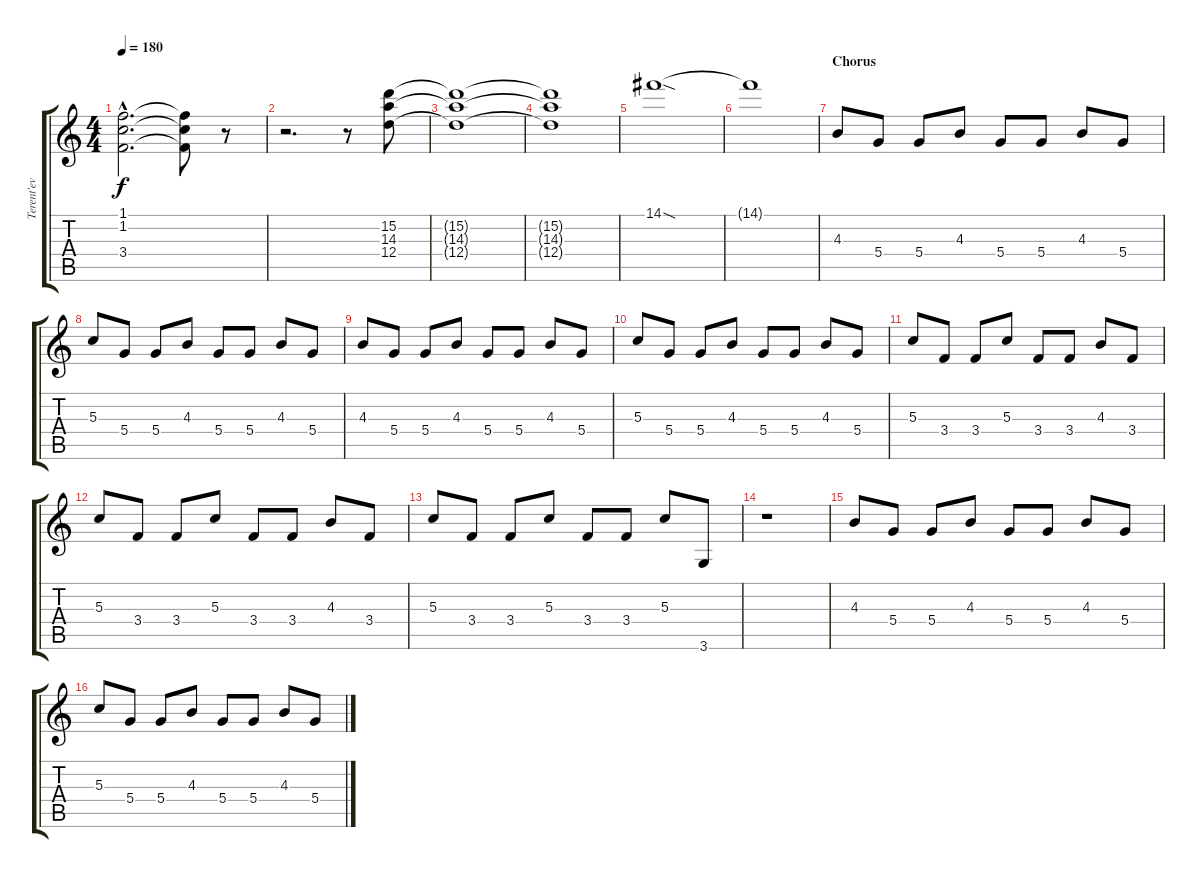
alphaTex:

\track ("Terent'ev" "Terent'ev") {instrument distortionguitar}
\staff {score tabs}
\tuning (E4 B3 G3 D3 A2 E2) {hide}
\ts (4 4)
\tempo 180
\clef g2
\ks c
(1.1{hac t} 1.2{hac t} 3.4{hac t}).2{d dy f} (1.1{t} 1.2{t} 3.4{t}).8 r.8 |
r.2{d} r.8 (15.2 14.3 12.4).8 |
(15.2{t} 14.3{t} 12.4{t}).1 |
(15.2{t} 14.3{t} 12.4{t}).1 |
14.1{sod}.1{balance 9 instrument overdrivenguitar} |
14.1{t}.1 |
\section ("" "Chorus")
4.3.8 5.4.8 5.4.8 4.3.8 5.4.8 5.4.8 4.3.8 5.4.8 |
5.3.8 5.4.8 5.4.8 4.3.8 5.4.8 5.4.8 4.3.8 5.4.8 |
4.3.8 5.4.8 5.4.8 4.3.8 5.4.8 5.4.8 4.3.8 5.4.8 |
5.3.8 5.4.8 5.4.8 4.3.8 5.4.8 5.4.8 4.3.8 5.4.8 |
5.3.8 3.4.8 3.4.8 5.3.8 3.4.8 3.4.8 4.3.8 3.4.8 |
5.3.8 3.4.8 3.4.8 5.3.8 3.4.8 3.4.8 4.3.8 3.4.8 |
5.3.8 3.4.8 3.4.8 5.3.8 3.4.8 3.4.8 5.3.8 3.6.8 |
r.1 |
4.3.8 5.4.8 5.4.8 4.3.8 5.4.8 5.4.8 4.3.8 5.4.8 |
5.3.8 5.4.8 5.4.8 4.3.8 5.4.8 5.4.8 4.3.8 5.4.8
